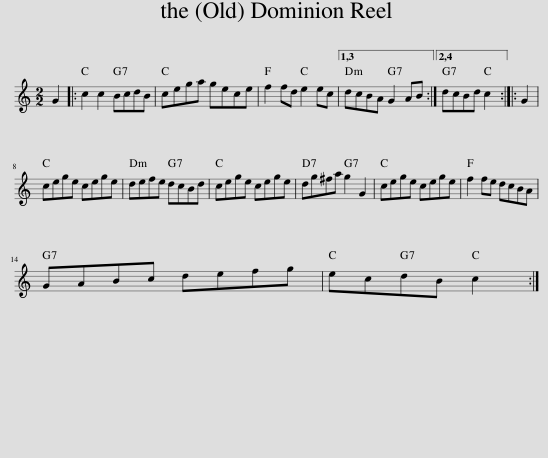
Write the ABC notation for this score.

X:1
L:1/8
M:2/2
I:linebreak $
K:C
V:1 treble
V:1
 G2 |: c2 c2 BcdB | cega gece | f2 fd e2 ec |1,3 dcBA G2 AB :|2,4 %5
 dcBd c2 :: G2 |$ cege cege | defe dcBd | cege cege | %10
 dg^fa g2 G2 | cege cege | f2 fe dcBA |$ GABc defg | ecdB c2 :| %15
